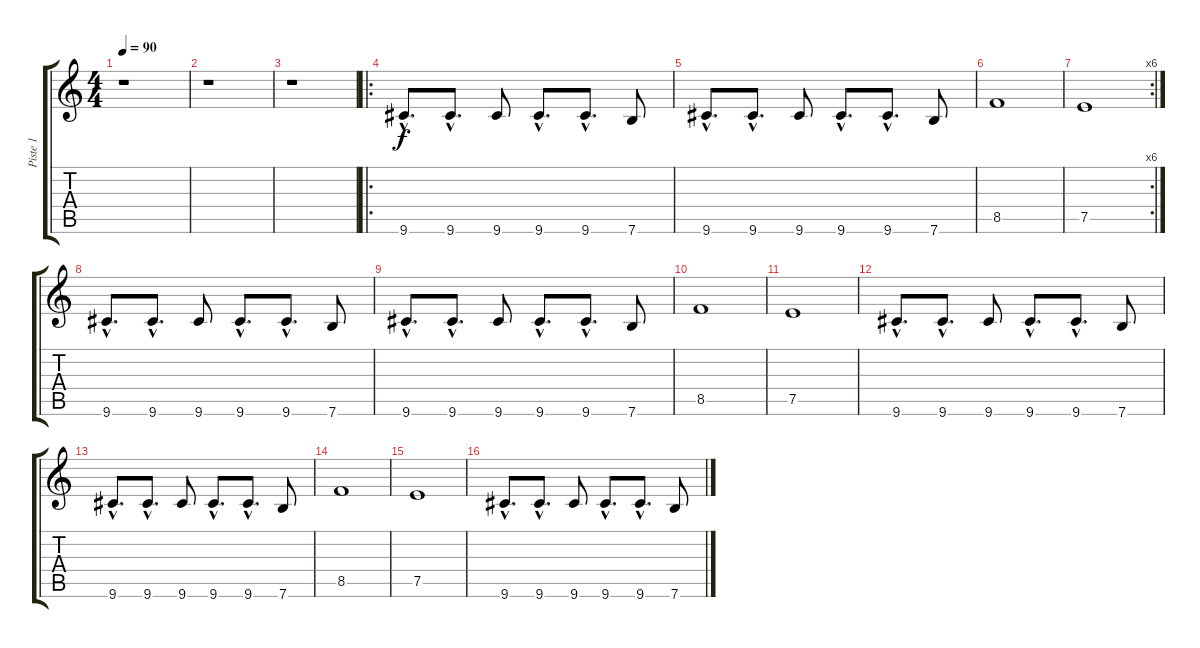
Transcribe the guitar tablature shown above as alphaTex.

\track ("Piste 1" "Piste 1") {instrument acousticbass}
\staff {score tabs}
\tuning (E4 B3 G3 D3 A2 E2) {hide}
\ts (4 4)
\tempo 90
\clef g2
\ks c
r.1{dy f instrument acousticbass} |
r.1 |
r.1 |
\ro
9.6{hac}.8{d} 9.6{hac}.8{d} 9.6.8 9.6{hac}.8{d} 9.6{hac}.8{d} 7.6.8 |
9.6{hac}.8{d} 9.6{hac}.8{d} 9.6.8 9.6{hac}.8{d} 9.6{hac}.8{d} 7.6.8 |
8.5.1 |
\rc 6
7.5.1 |
9.6{hac}.8{d} 9.6{hac}.8{d} 9.6.8 9.6{hac}.8{d} 9.6{hac}.8{d} 7.6.8 |
9.6{hac}.8{d} 9.6{hac}.8{d} 9.6.8 9.6{hac}.8{d} 9.6{hac}.8{d} 7.6.8 |
8.5.1 |
7.5.1 |
9.6{hac}.8{d} 9.6{hac}.8{d} 9.6.8 9.6{hac}.8{d} 9.6{hac}.8{d} 7.6.8 |
9.6{hac}.8{d} 9.6{hac}.8{d} 9.6.8 9.6{hac}.8{d} 9.6{hac}.8{d} 7.6.8 |
8.5.1 |
7.5.1 |
9.6{hac}.8{d} 9.6{hac}.8{d} 9.6.8 9.6{hac}.8{d} 9.6{hac}.8{d} 7.6.8
